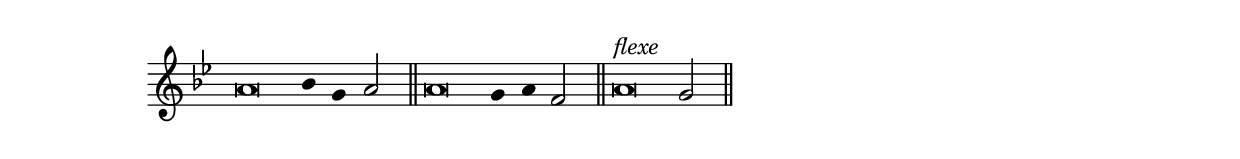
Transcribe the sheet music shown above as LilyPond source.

%% Do not edit this file; it is auto-generated from LSR!
%% Tags: rhythms, vocal-music, ancient-notation, contexts-and-engravers
\version "2.11.35"

\header { texidoc = "
This form of notation is used for the chant of the Psalms, where verses
aren't always the same length.
" }
% begin verbatim
stemon = { \override Staff.Stem #'transparent = ##f }
stemoff = { \override Staff.Stem #'transparent = ##t }

\score {
\new Staff \with {\remove "Time_signature_engraver" }
{
	\key g \minor
	\set Score.timing = ##f
	\stemoff a'\breve bes'4 g'4
	\stemon a'2 \bar "||"
	\stemoff a'\breve g'4 a'4
	\stemon f'2 \bar "||"
	\stemoff a'\breve^\markup { \italic flexe }
	\stemon g'2 \bar "||"
}
\layout { raggedright = ##t}
}
